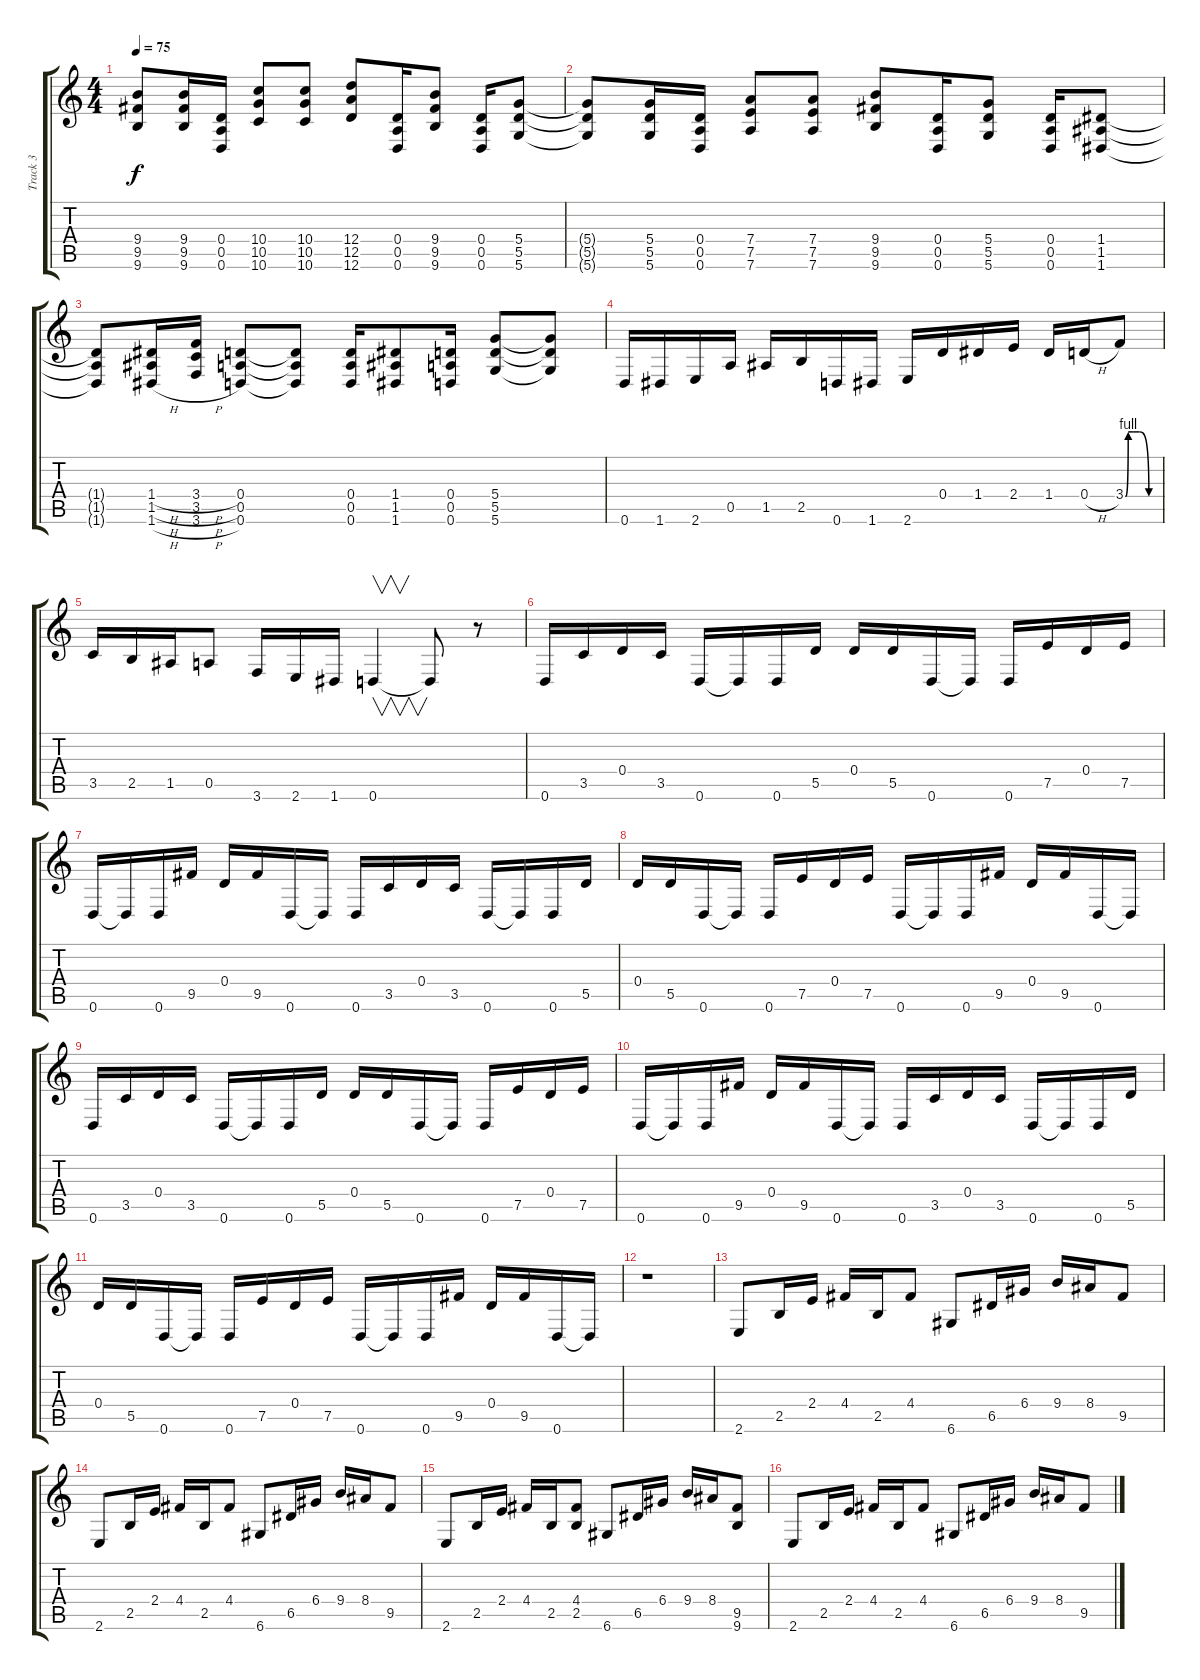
\track ("Track 3" "Track 3") {instrument acousticguitarnylon}
\staff {score tabs}
\tuning (E4 B3 G3 D3 A2 D2) {hide}
\ts (4 4)
\tempo 75
\clef g2
\ks c
(9.4 9.5 9.6).8{dy f} (9.4 9.5 9.6).16 (0.4 0.5 0.6).16 (10.4 10.5 10.6).8 (10.4 10.5 10.6).8 (12.4 12.5 12.6).8 (0.4 0.5 0.6).16 (9.4 9.5 9.6).8 (0.4 0.5 0.6).16 (5.4 5.5 5.6).8 |
(5.4{t} 5.5{t} 5.6{t}).8 (5.4 5.5 5.6).16 (0.4 0.5 0.6).16 (7.4 7.5 7.6).8 (7.4 7.5 7.6).8 (9.4 9.5 9.6).8 (0.4 0.5 0.6).16 (5.4 5.5 5.6).8 (0.4 0.5 0.6).16 (1.4 1.5 1.6).8 |
(1.4{t} 1.5{t} 1.6{t}).8 (1.4{h} 1.5{h} 1.6{h}).16 (3.4{h} 3.5{h} 3.6{h}).16 (0.4 0.5 0.6).8 (0.4{t} 0.5{t} 0.6{t}).8 (0.4 0.5 0.6).16 (1.4 1.5 1.6).8 (0.4 0.5 0.6).16 (5.4 5.5 5.6).8 (5.4{t} 5.5{t} 5.6{t}).8 |
0.6.16 1.6.16 2.6.16 0.5.16 1.5.16 2.5.16 0.6.16 1.6.16 2.6.16 0.4.16 1.4.16 2.4.16 1.4.16 0.4{h}.16 3.4{be (custom 0 0 5 4 15 4 25 4 42 0 50 0 60 0)}.8 |
3.5.16 2.5.16 1.5.16 0.5.8 3.6.16 2.6.16 1.6.16 0.6.4{v} 0.6{t}.8 r.8 |
0.6.16 3.5.16 0.4.16 3.5.16 0.6.16 0.6{t}.16 0.6.16 5.5.16 0.4.16 5.5.16 0.6.16 0.6{t}.16 0.6.16 7.5.16 0.4.16 7.5.16 |
0.6.16 0.6{t}.16 0.6.16 9.5.16 0.4.16 9.5.16 0.6.16 0.6{t}.16 0.6.16 3.5.16 0.4.16 3.5.16 0.6.16 0.6{t}.16 0.6.16 5.5.16 |
0.4.16 5.5.16 0.6.16 0.6{t}.16 0.6.16 7.5.16 0.4.16 7.5.16 0.6.16 0.6{t}.16 0.6.16 9.5.16 0.4.16 9.5.16 0.6.16 0.6{t}.16 |
0.6.16 3.5.16 0.4.16 3.5.16 0.6.16 0.6{t}.16 0.6.16 5.5.16 0.4.16 5.5.16 0.6.16 0.6{t}.16 0.6.16 7.5.16 0.4.16 7.5.16 |
0.6.16 0.6{t}.16 0.6.16 9.5.16 0.4.16 9.5.16 0.6.16 0.6{t}.16 0.6.16 3.5.16 0.4.16 3.5.16 0.6.16 0.6{t}.16 0.6.16 5.5.16 |
0.4.16 5.5.16 0.6.16 0.6{t}.16 0.6.16 7.5.16 0.4.16 7.5.16 0.6.16 0.6{t}.16 0.6.16 9.5.16 0.4.16 9.5.16 0.6.16 0.6{t}.16 |
r.1 |
2.6.8 2.5.16 2.4.16 4.4.16 2.5.16 4.4.8 6.6.8 6.5.16 6.4.16 9.4.16 8.4.16 9.5.8 |
2.6.8 2.5.16 2.4.16 4.4.16 2.5.16 4.4.8 6.6.8 6.5.16 6.4.16 9.4.16 8.4.16 9.5.8 |
2.6.8 2.5.16 2.4.16 4.4.16 2.5.16 (4.4 2.5).8 6.6.8 6.5.16 6.4.16 9.4.16 8.4.16 (9.5 9.6).8 |
2.6.8 2.5.16 2.4.16 4.4.16 2.5.16 4.4.8 6.6.8 6.5.16 6.4.16 9.4.16 8.4.16 9.5.8
